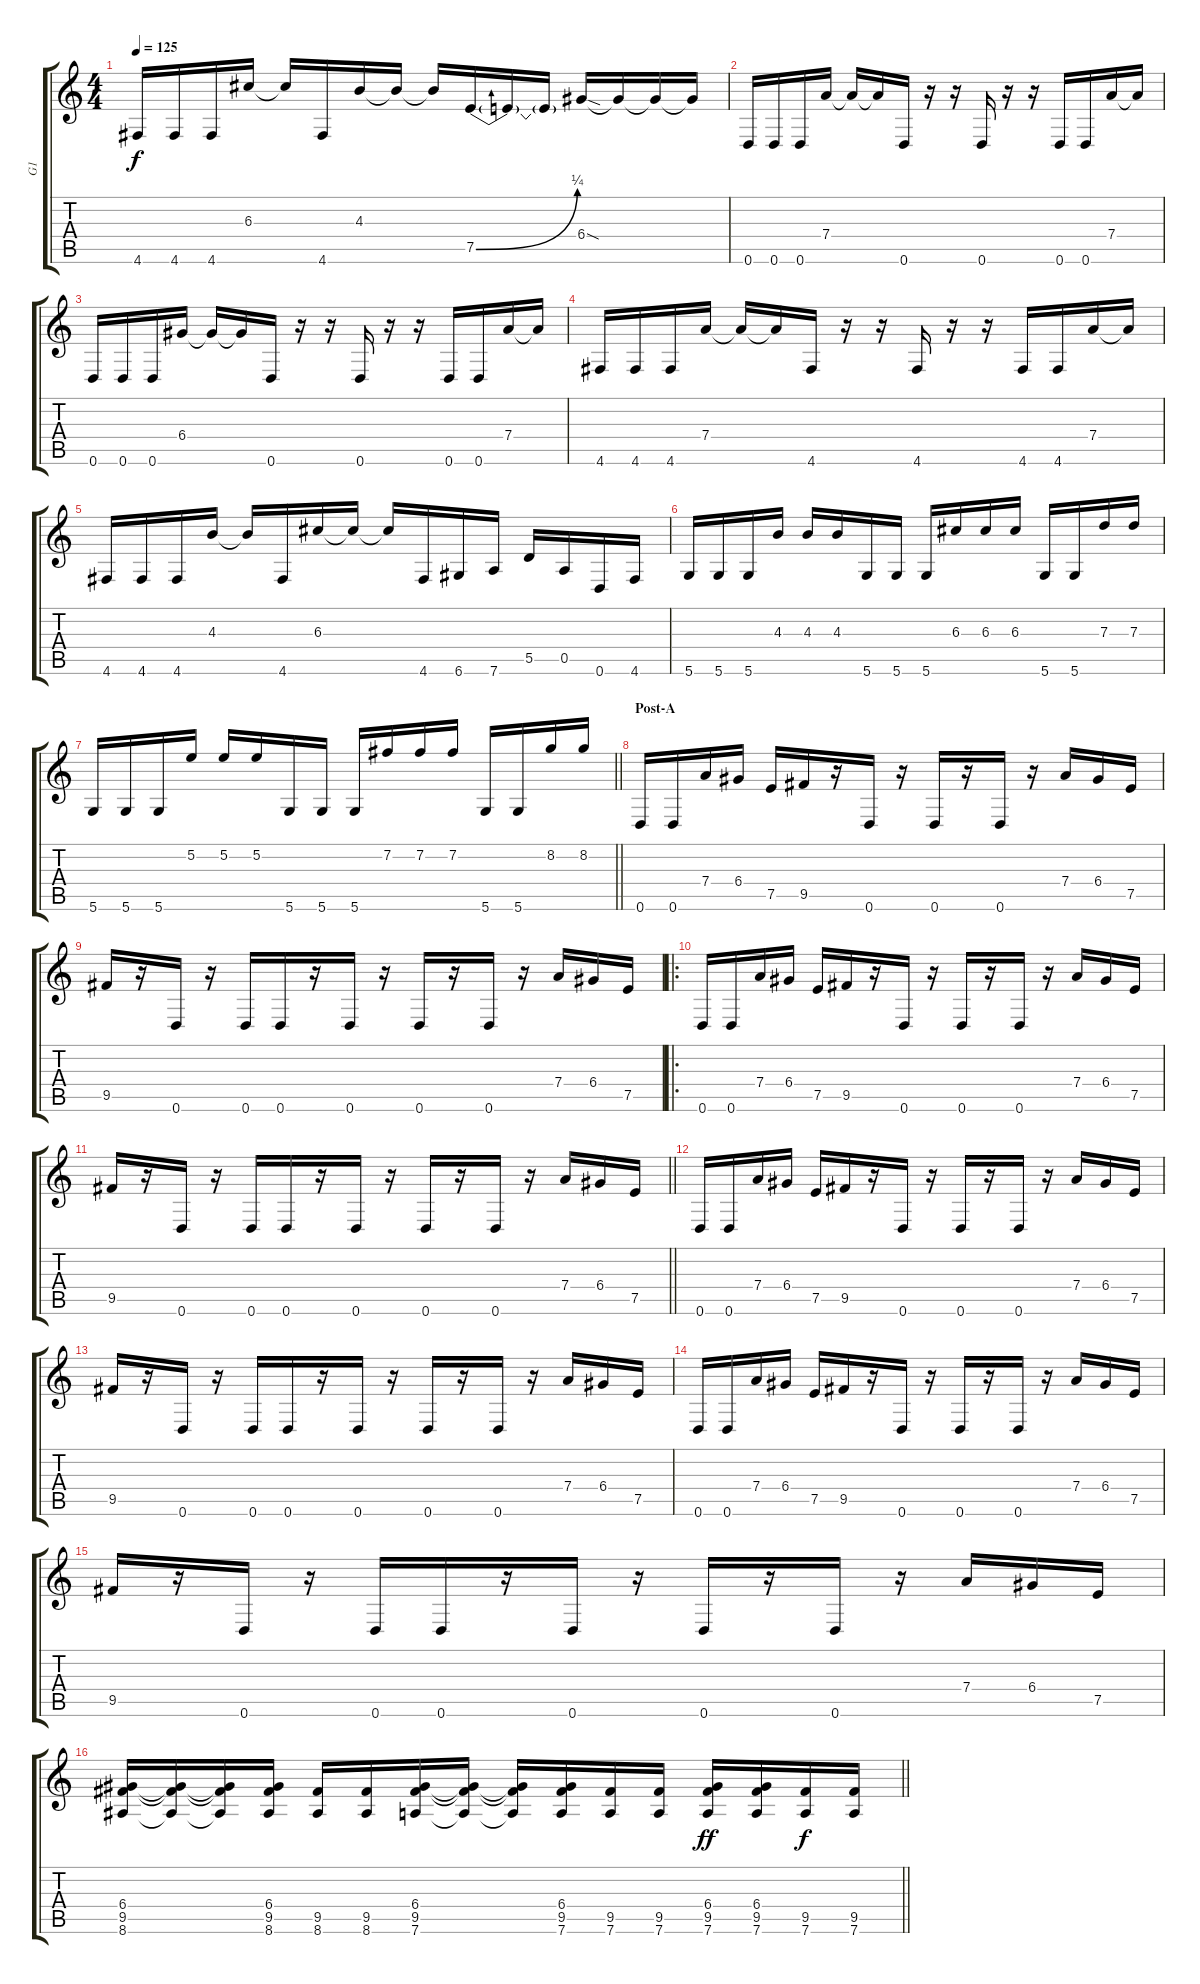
\track ("G1" "G1") {instrument distortionguitar}
\staff {score tabs}
\tuning (E4 B3 G3 D3 A2 D2) {hide}
\ts (4 4)
\tempo 125
\clef g2
\ks c
4.6.16{dy f} 4.6.16 4.6.16 6.3.16 6.3{t}.16 4.6.16 4.3.16 4.3{t}.16 4.3{t}.16 7.5{be (bend 0 0 60 1)}.16 7.5{t}.16 7.5{t}.16 6.4{sod}.16 6.4{t}.16 6.4{t}.16 6.4{t}.16 |
0.6.16 0.6.16 0.6.16 7.4.16 7.4{t}.16 7.4{t}.16 0.6.16 r.16 r.16 0.6.16 r.16 r.16 0.6.16 0.6.16 7.4.16 7.4{t}.16 |
0.6.16 0.6.16 0.6.16 6.4.16 6.4{t}.16 6.4{t}.16 0.6.16 r.16 r.16 0.6.16 r.16 r.16 0.6.16 0.6.16 7.4.16 7.4{t}.16 |
4.6.16 4.6.16 4.6.16 7.4.16 7.4{t}.16 7.4{t}.16 4.6.16 r.16 r.16 4.6.16 r.16 r.16 4.6.16 4.6.16 7.4.16 7.4{t}.16 |
4.6.16 4.6.16 4.6.16 4.3.16 4.3{t}.16 4.6.16 6.3.16 6.3{t}.16 6.3{t}.16 4.6.16 6.6.16 7.6.16 5.5.16 0.5.16 0.6.16 4.6.16 |
5.6.16 5.6.16 5.6.16 4.3.16 4.3.16 4.3.16 5.6.16 5.6.16 5.6.16 6.3.16 6.3.16 6.3.16 5.6.16 5.6.16 7.3.16 7.3.16 |
\barLineRight lightlight
5.6.16 5.6.16 5.6.16 5.2.16 5.2.16 5.2.16 5.6.16 5.6.16 5.6.16 7.2.16 7.2.16 7.2.16 5.6.16 5.6.16 8.2.16 8.2.16 |
\section ("" "Post-A")
0.6.16 0.6.16 7.4.16 6.4.16 7.5.16 9.5.16 r.16 0.6.16 r.16 0.6.16 r.16 0.6.16 r.16 7.4.16 6.4.16 7.5.16 |
9.5.16 r.16 0.6.16 r.16 0.6.16 0.6.16 r.16 0.6.16 r.16 0.6.16 r.16 0.6.16 r.16 7.4.16 6.4.16 7.5.16 |
\ro
0.6.16 0.6.16 7.4.16 6.4.16 7.5.16 9.5.16 r.16 0.6.16 r.16 0.6.16 r.16 0.6.16 r.16 7.4.16 6.4.16 7.5.16 |
\barLineRight lightlight
9.5.16 r.16 0.6.16 r.16 0.6.16 0.6.16 r.16 0.6.16 r.16 0.6.16 r.16 0.6.16 r.16 7.4.16 6.4.16 7.5.16 |
\section ("" "")
0.6.16 0.6.16 7.4.16 6.4.16 7.5.16 9.5.16 r.16 0.6.16 r.16 0.6.16 r.16 0.6.16 r.16 7.4.16 6.4.16 7.5.16 |
9.5.16 r.16 0.6.16 r.16 0.6.16 0.6.16 r.16 0.6.16 r.16 0.6.16 r.16 0.6.16 r.16 7.4.16 6.4.16 7.5.16 |
0.6.16 0.6.16 7.4.16 6.4.16 7.5.16 9.5.16 r.16 0.6.16 r.16 0.6.16 r.16 0.6.16 r.16 7.4.16 6.4.16 7.5.16 |
9.5.16 r.16 0.6.16 r.16 0.6.16 0.6.16 r.16 0.6.16 r.16 0.6.16 r.16 0.6.16 r.16 7.4.16 6.4.16 7.5.16 |
\barLineRight lightlight
(6.4 9.5 8.6).16 (6.4{t} 9.5{t} 8.6{t}).16 (6.4{t} 9.5{t} 8.6{t}).16 (6.4 9.5 8.6).16 (9.5 8.6).16 (9.5 8.6).16 (6.4 9.5 7.6).16 (6.4{t} 9.5{t} 7.6{t}).16 (6.4{t} 9.5{t} 7.6{t}).16 (6.4 9.5 7.6).16 (9.5 7.6).16 (9.5 7.6).16 (6.4 9.5 7.6).16{dy ff} (6.4 9.5 7.6).16 (9.5 7.6).16{dy f} (9.5 7.6).16
